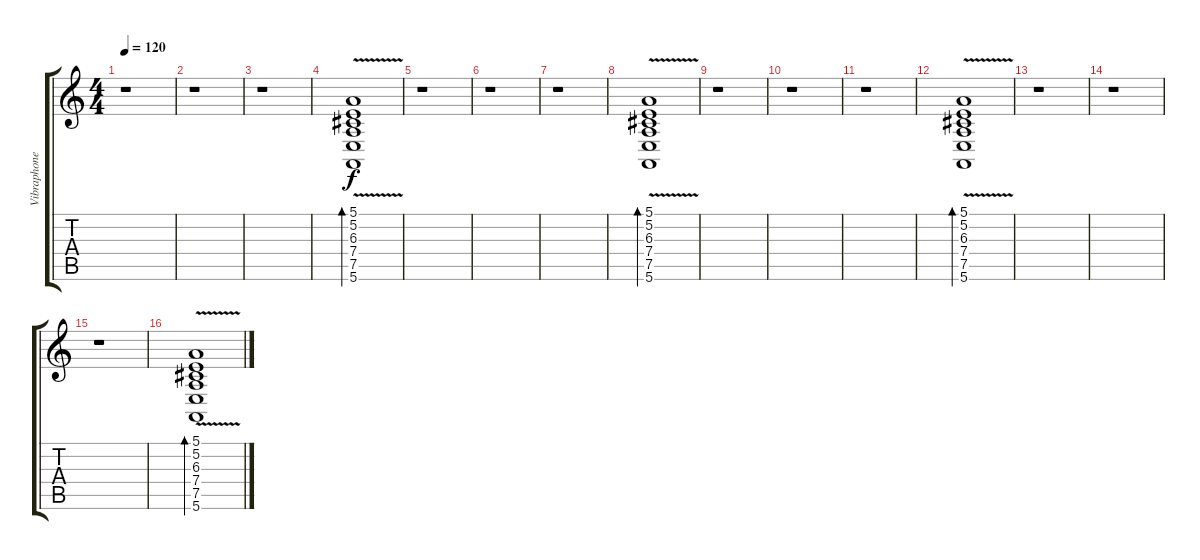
\track ("Vibraphone(?)" "Vibraphone") {instrument vibraphone}
\staff {score tabs}
\tuning (E4 B3 G3 D3 A2 E2) {hide}
\ts (4 4)
\tempo 120
\clef g2
\ks c
r.1{dy f} |
r.1 |
r.1 |
(5.1{v} 5.2{v} 6.3{v} 7.4 7.5{v} 5.6{v}).1{bd 480} |
r.1 |
r.1 |
r.1 |
(5.1{v} 5.2{v} 6.3{v} 7.4{v} 7.5{v} 5.6{v}).1{bd 30} |
r.1 |
r.1 |
r.1 |
(5.1{v} 5.2{v} 6.3{v} 7.4 7.5{v} 5.6{v}).1{bd 480} |
r.1 |
r.1 |
r.1 |
(5.1{v} 5.2{v} 6.3{v} 7.4{v} 7.5{v} 5.6{v}).1{bd 30}
